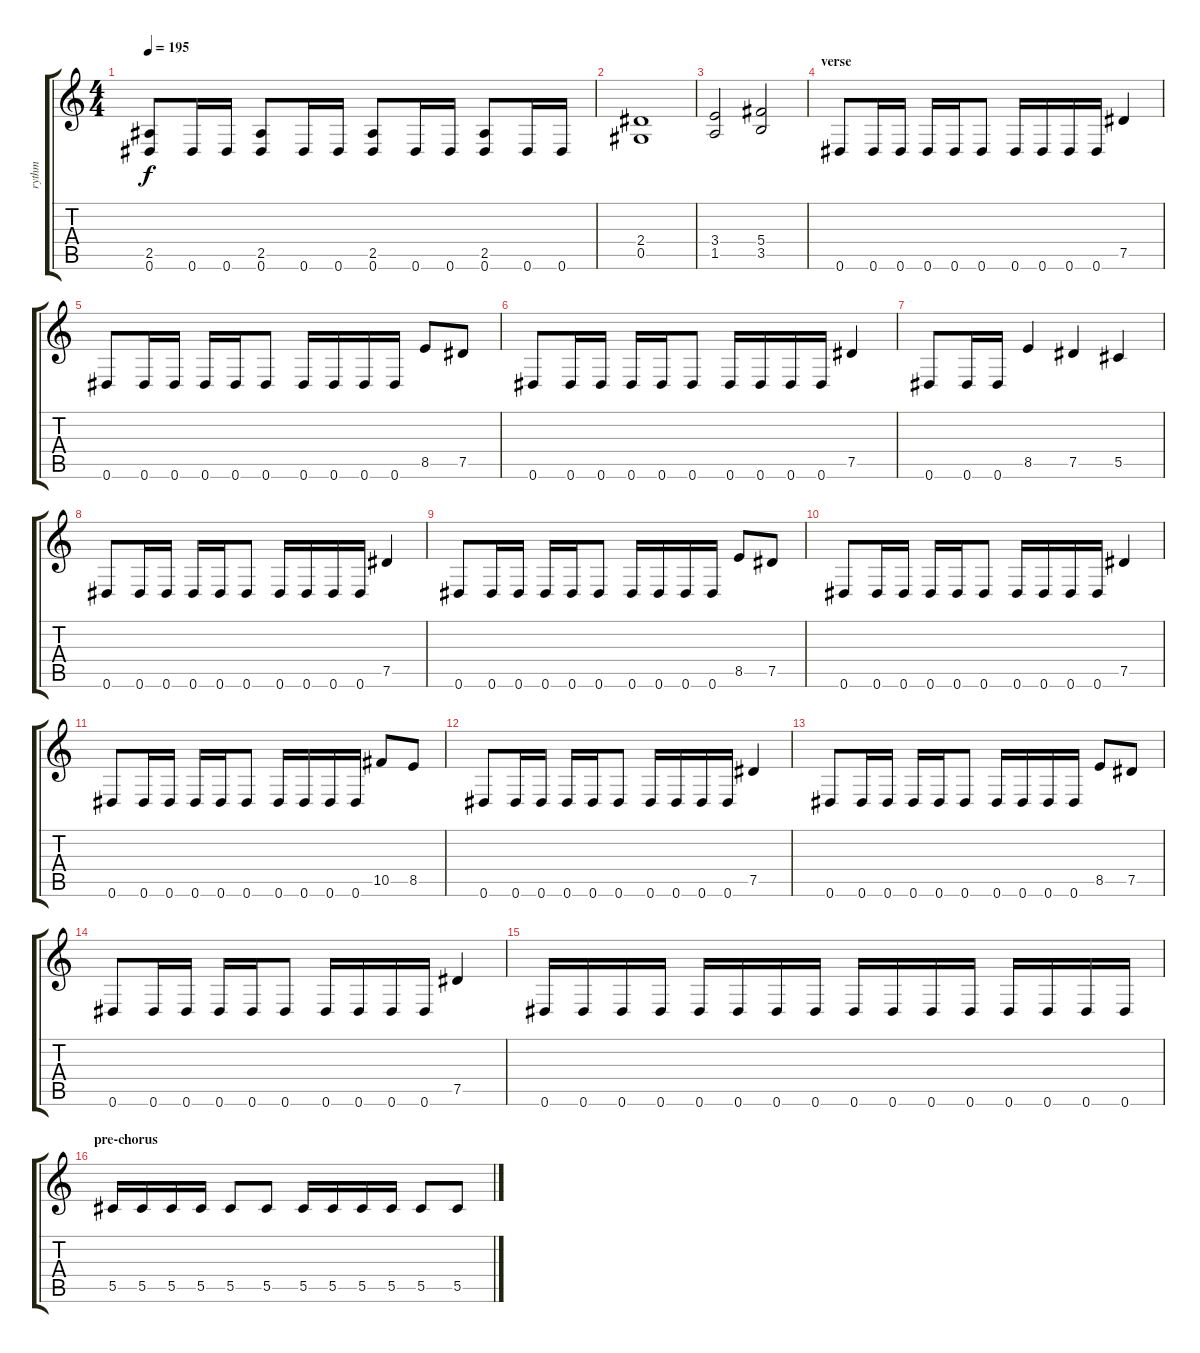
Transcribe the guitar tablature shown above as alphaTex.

\track ("rythm" "rythm") {instrument distortionguitar}
\staff {score tabs}
\tuning (Eb4 Bb3 Gb3 Db3 Ab2 Eb2) {hide}
\ts (4 4)
\tempo 195
\clef g2
\ks c
(2.5 0.6).8{dy f} 0.6.16 0.6.16 (2.5 0.6).8 0.6.16 0.6.16 (2.5 0.6).8 0.6.16 0.6.16 (2.5 0.6).8 0.6.16 0.6.16 |
(2.4 0.5).1 |
(3.4 1.5).2 (5.4 3.5).2 |
\section ("" "verse")
0.6.8 0.6.16 0.6.16 0.6.16 0.6.16 0.6.8 0.6.16 0.6.16 0.6.16 0.6.16 7.5.4 |
0.6.8 0.6.16 0.6.16 0.6.16 0.6.16 0.6.8 0.6.16 0.6.16 0.6.16 0.6.16 8.5.8 7.5.8 |
0.6.8 0.6.16 0.6.16 0.6.16 0.6.16 0.6.8 0.6.16 0.6.16 0.6.16 0.6.16 7.5.4 |
0.6.8 0.6.16 0.6.16 8.5.4 7.5.4 5.5.4 |
0.6.8 0.6.16 0.6.16 0.6.16 0.6.16 0.6.8 0.6.16 0.6.16 0.6.16 0.6.16 7.5.4 |
0.6.8 0.6.16 0.6.16 0.6.16 0.6.16 0.6.8 0.6.16 0.6.16 0.6.16 0.6.16 8.5.8 7.5.8 |
0.6.8 0.6.16 0.6.16 0.6.16 0.6.16 0.6.8 0.6.16 0.6.16 0.6.16 0.6.16 7.5.4 |
0.6.8 0.6.16 0.6.16 0.6.16 0.6.16 0.6.8 0.6.16 0.6.16 0.6.16 0.6.16 10.5.8 8.5.8 |
0.6.8 0.6.16 0.6.16 0.6.16 0.6.16 0.6.8 0.6.16 0.6.16 0.6.16 0.6.16 7.5.4 |
0.6.8 0.6.16 0.6.16 0.6.16 0.6.16 0.6.8 0.6.16 0.6.16 0.6.16 0.6.16 8.5.8 7.5.8 |
0.6.8 0.6.16 0.6.16 0.6.16 0.6.16 0.6.8 0.6.16 0.6.16 0.6.16 0.6.16 7.5.4 |
0.6.16 0.6.16 0.6.16 0.6.16 0.6.16 0.6.16 0.6.16 0.6.16 0.6.16 0.6.16 0.6.16 0.6.16 0.6.16 0.6.16 0.6.16 0.6.16 |
\section ("" "pre-chorus")
5.5.16 5.5.16 5.5.16 5.5.16 5.5.8 5.5.8 5.5.16 5.5.16 5.5.16 5.5.16 5.5.8 5.5.8
